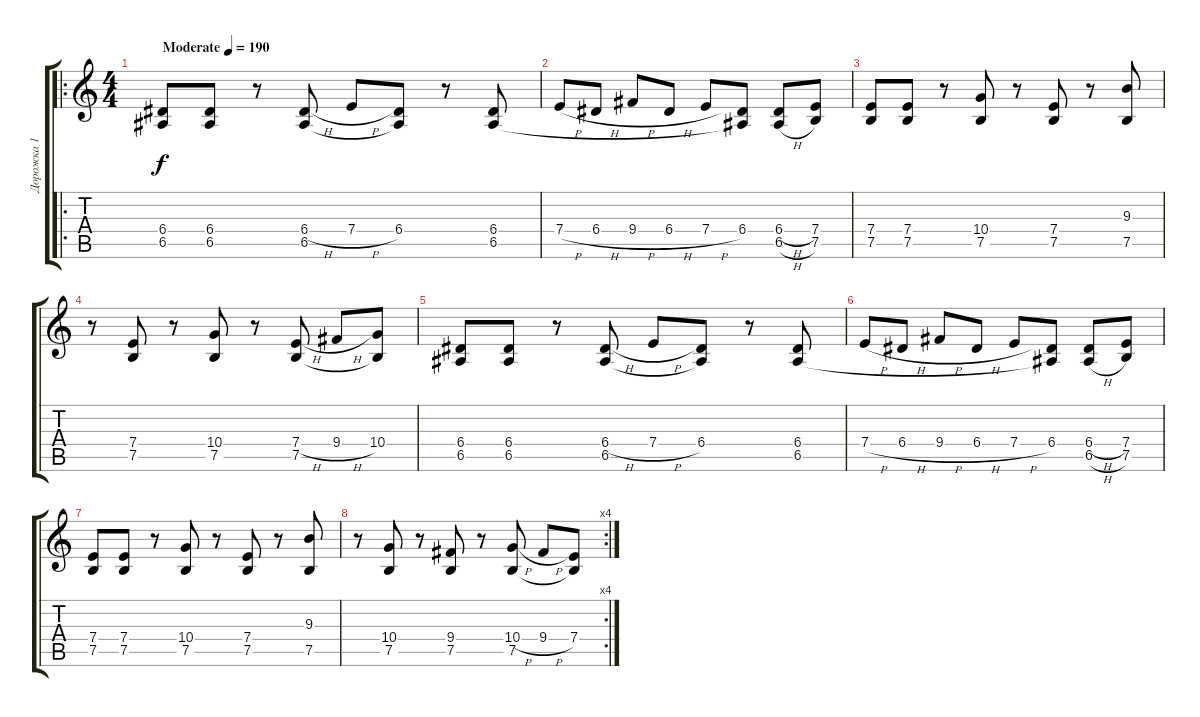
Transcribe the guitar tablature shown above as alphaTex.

\track ("Дорожка 1" "Дорожка 1") {instrument distortionguitar}
\staff {score tabs}
\tuning (B3 Gb3 D3 A2 E2 B1) {hide}
\ro
\ts (4 4)
\tempo (190 "Moderate")
\clef g2
\ks c
(6.4 6.5).8{dy f instrument distortionguitar} (6.4 6.5).8 r.8 (6.4{h} 6.5).8 7.4{h}.8 (6.4 6.5{t}).8 r.8 (6.4 6.5).8 |
7.4{h}.8 6.4{h}.8 9.4{h}.8 6.4{h}.8 7.4{h}.8 (6.4 6.5{t}).8 (6.4{h} 6.5{h}).8 (7.4 7.5).8 |
(7.4 7.5).8 (7.4 7.5).8 r.8 (10.4 7.5).8 r.8 (7.4 7.5).8 r.8 (9.3 7.5).8 |
r.8 (7.4 7.5).8 r.8 (10.4 7.5).8 r.8 (7.4{h} 7.5).8 9.4{h}.8 (10.4 7.5{t}).8 |
(6.4 6.5).8 (6.4 6.5).8 r.8 (6.4{h} 6.5).8 7.4{h}.8 (6.4 6.5{t}).8 r.8 (6.4 6.5).8 |
7.4{h}.8 6.4{h}.8 9.4{h}.8 6.4{h}.8 7.4{h}.8 (6.4 6.5{t}).8 (6.4{h} 6.5{h}).8 (7.4 7.5).8 |
(7.4 7.5).8 (7.4 7.5).8 r.8 (10.4 7.5).8 r.8 (7.4 7.5).8 r.8 (9.3 7.5).8 |
\rc 4
r.8 (10.4 7.5).8 r.8 (9.4 7.5).8 r.8 (10.4{h} 7.5).8 9.4{h}.8 (7.4 7.5{t}).8
